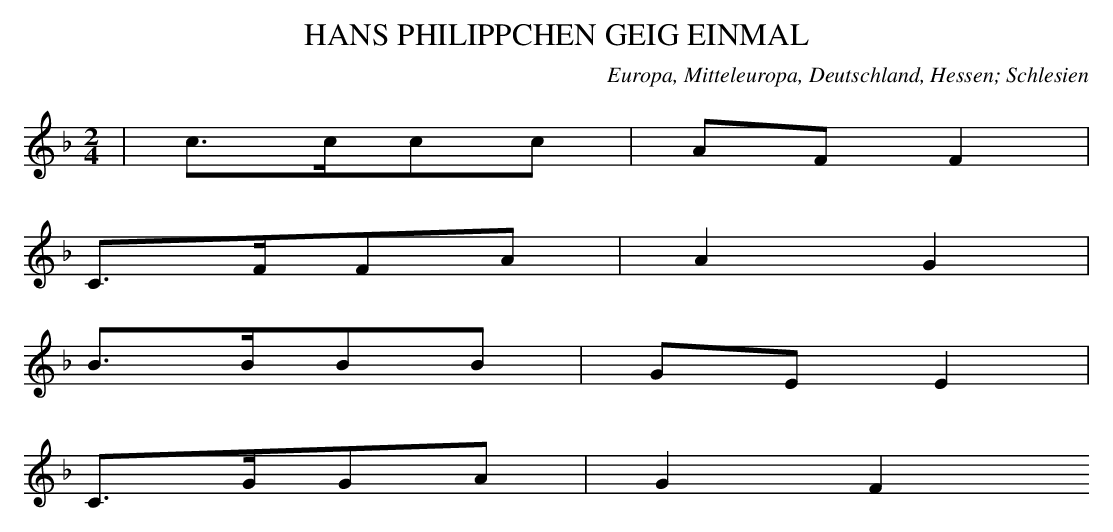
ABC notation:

X:1
T: HANS PHILIPPCHEN GEIG EINMAL
O: Europa, Mitteleuropa, Deutschland, Hessen; Schlesien
M: 2/4
L: 1/16
K: F
 | c3cc2c2 | A2F2F4 |
C3FF2A2 | A4G4 |
B3BB2B2 | G2E2E4 |
C3GG2A2 | G4F4
